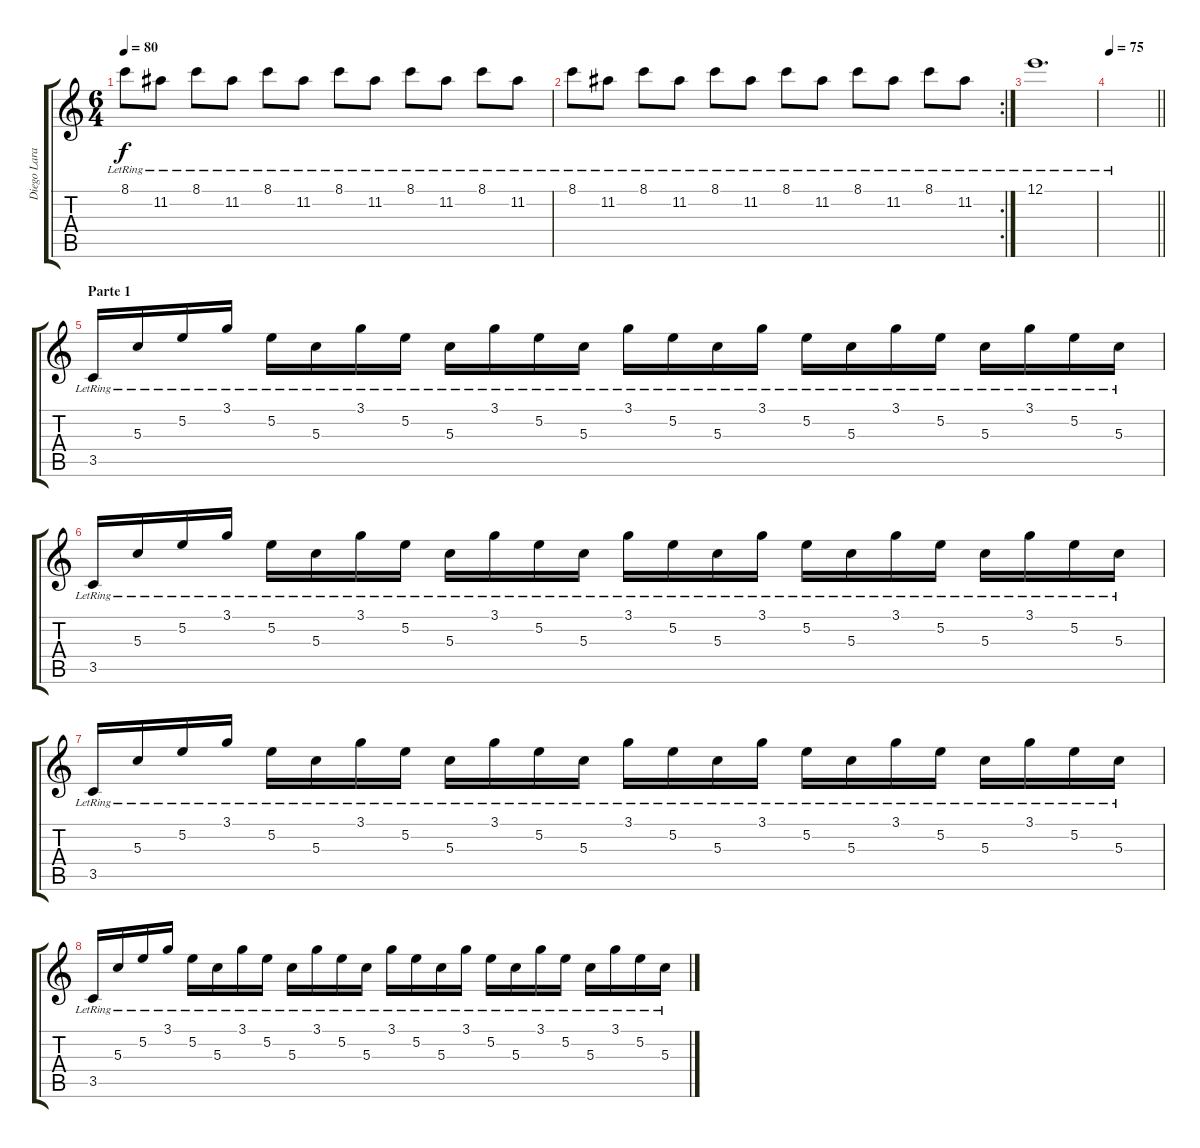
\track ("Diego Lara" "Diego Lara") {instrument electricguitarclean}
\staff {score tabs}
\tuning (E4 B3 G3 D3 A2 E2) {hide}
\ts (6 4)
\tempo 80
\clef g2
\ks c
8.1{lr}.8{dy f} 11.2{lr}.8 8.1{lr}.8 11.2{lr}.8 8.1{lr}.8 11.2{lr}.8 8.1{lr}.8 11.2{lr}.8 8.1{lr}.8 11.2{lr}.8 8.1{lr}.8 11.2{lr}.8 |
\rc 2
8.1{lr}.8 11.2{lr}.8 8.1{lr}.8 11.2{lr}.8 8.1{lr}.8 11.2{lr}.8 8.1{lr}.8 11.2{lr}.8 8.1{lr}.8 11.2{lr}.8 8.1{lr}.8 11.2{lr}.8 |
12.1{lr}.1{d} |
\tempo 75
\barLineRight lightlight
|
\section ("" "Parte 1")
3.5{lr}.16 5.3{lr}.16 5.2{lr}.16 3.1{lr}.16 5.2{lr}.16 5.3{lr}.16 3.1{lr}.16 5.2{lr}.16 5.3{lr}.16 3.1{lr}.16 5.2{lr}.16 5.3{lr}.16 3.1{lr}.16 5.2{lr}.16 5.3{lr}.16 3.1{lr}.16 5.2{lr}.16 5.3{lr}.16 3.1{lr}.16 5.2{lr}.16 5.3{lr}.16 3.1{lr}.16 5.2{lr}.16 5.3{lr}.16 |
3.5{lr}.16 5.3{lr}.16 5.2{lr}.16 3.1{lr}.16 5.2{lr}.16 5.3{lr}.16 3.1{lr}.16 5.2{lr}.16 5.3{lr}.16 3.1{lr}.16 5.2{lr}.16 5.3{lr}.16 3.1{lr}.16 5.2{lr}.16 5.3{lr}.16 3.1{lr}.16 5.2{lr}.16 5.3{lr}.16 3.1{lr}.16 5.2{lr}.16 5.3{lr}.16 3.1{lr}.16 5.2{lr}.16 5.3{lr}.16 |
3.5{lr}.16 5.3{lr}.16 5.2{lr}.16 3.1{lr}.16 5.2{lr}.16 5.3{lr}.16 3.1{lr}.16 5.2{lr}.16 5.3{lr}.16 3.1{lr}.16 5.2{lr}.16 5.3{lr}.16 3.1{lr}.16 5.2{lr}.16 5.3{lr}.16 3.1{lr}.16 5.2{lr}.16 5.3{lr}.16 3.1{lr}.16 5.2{lr}.16 5.3{lr}.16 3.1{lr}.16 5.2{lr}.16 5.3{lr}.16 |
3.5{lr}.16 5.3{lr}.16 5.2{lr}.16 3.1{lr}.16 5.2{lr}.16 5.3{lr}.16 3.1{lr}.16 5.2{lr}.16 5.3{lr}.16 3.1{lr}.16 5.2{lr}.16 5.3{lr}.16 3.1{lr}.16 5.2{lr}.16 5.3{lr}.16 3.1{lr}.16 5.2{lr}.16 5.3{lr}.16 3.1{lr}.16 5.2{lr}.16 5.3{lr}.16 3.1{lr}.16 5.2{lr}.16 5.3{lr}.16
